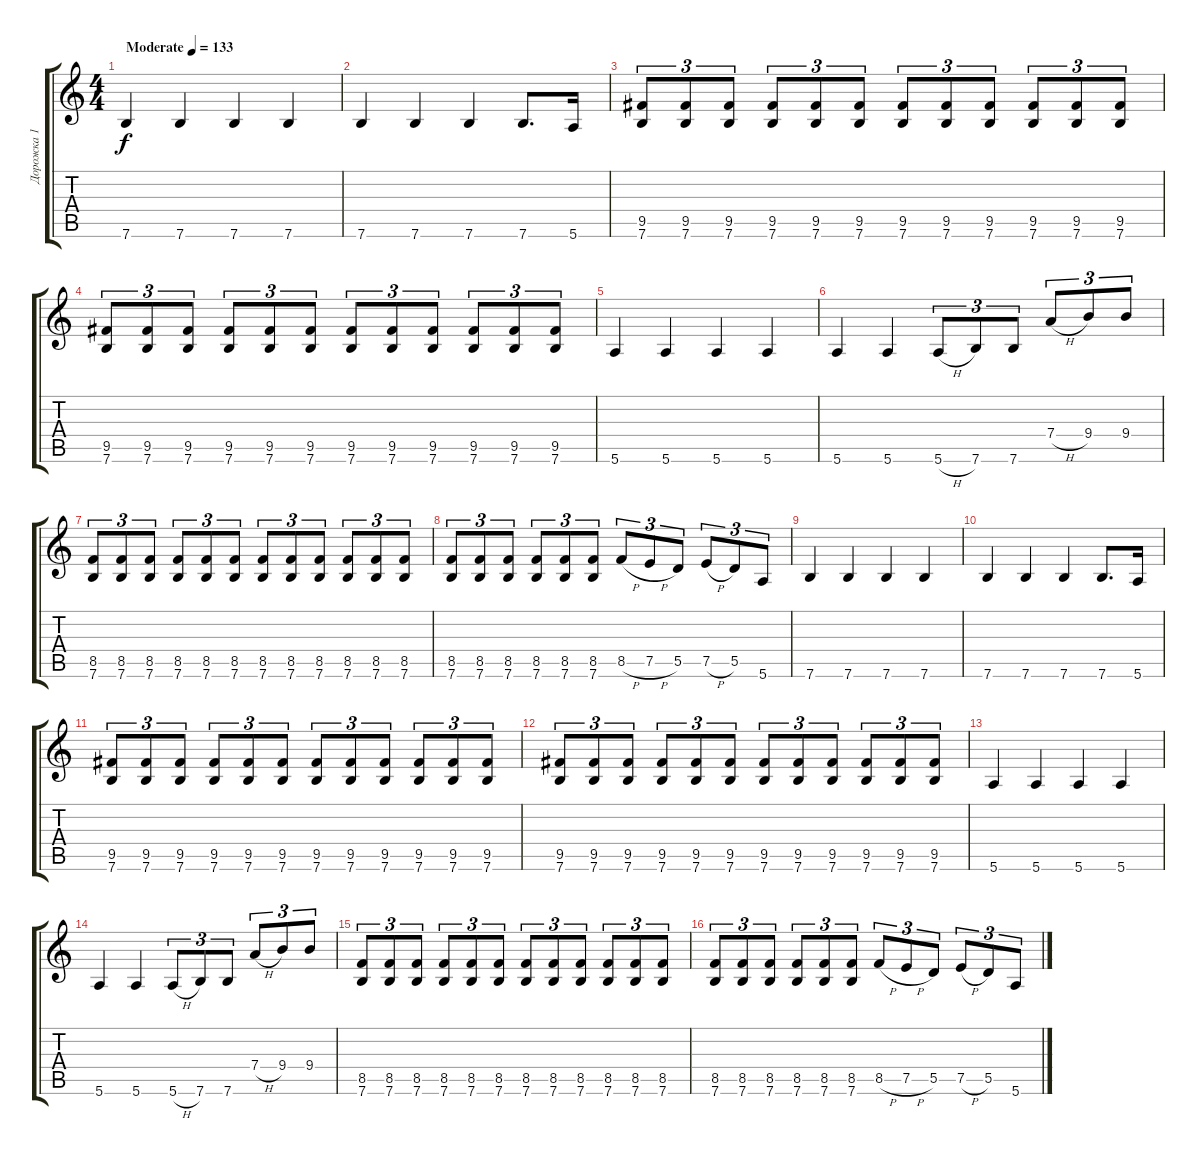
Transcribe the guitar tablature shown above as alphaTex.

\track ("Дорожка 1" "Дорожка 1") {instrument overdrivenguitar}
\staff {score tabs}
\tuning (E4 B3 G3 D3 A2 E2) {hide}
\ts (4 4)
\tempo (133 "Moderate")
\clef g2
\ks c
7.6.4{dy f instrument overdrivenguitar} 7.6.4 7.6.4 7.6.4 |
7.6.4 7.6.4 7.6.4 7.6.8{d} 5.6.16 |
(9.5 7.6).8{tu (3 2)} (9.5 7.6).8{tu (3 2)} (9.5 7.6).8{tu (3 2)} (9.5 7.6).8{tu (3 2)} (9.5 7.6).8{tu (3 2)} (9.5 7.6).8{tu (3 2)} (9.5 7.6).8{tu (3 2)} (9.5 7.6).8{tu (3 2)} (9.5 7.6).8{tu (3 2)} (9.5 7.6).8{tu (3 2)} (9.5 7.6).8{tu (3 2)} (9.5 7.6).8{tu (3 2)} |
(9.5 7.6).8{tu (3 2)} (9.5 7.6).8{tu (3 2)} (9.5 7.6).8{tu (3 2)} (9.5 7.6).8{tu (3 2)} (9.5 7.6).8{tu (3 2)} (9.5 7.6).8{tu (3 2)} (9.5 7.6).8{tu (3 2)} (9.5 7.6).8{tu (3 2)} (9.5 7.6).8{tu (3 2)} (9.5 7.6).8{tu (3 2)} (9.5 7.6).8{tu (3 2)} (9.5 7.6).8{tu (3 2)} |
5.6.4 5.6.4 5.6.4 5.6.4 |
5.6.4 5.6.4 5.6{h}.8{tu (3 2)} 7.6.8{tu (3 2)} 7.6.8{tu (3 2)} 7.4{h}.8{tu (3 2)} 9.4.8{tu (3 2)} 9.4.8{tu (3 2)} |
(8.5 7.6).8{tu (3 2)} (8.5 7.6).8{tu (3 2)} (8.5 7.6).8{tu (3 2)} (8.5 7.6).8{tu (3 2)} (8.5 7.6).8{tu (3 2)} (8.5 7.6).8{tu (3 2)} (8.5 7.6).8{tu (3 2)} (8.5 7.6).8{tu (3 2)} (8.5 7.6).8{tu (3 2)} (8.5 7.6).8{tu (3 2)} (8.5 7.6).8{tu (3 2)} (8.5 7.6).8{tu (3 2)} |
(8.5 7.6).8{tu (3 2)} (8.5 7.6).8{tu (3 2)} (8.5 7.6).8{tu (3 2)} (8.5 7.6).8{tu (3 2)} (8.5 7.6).8{tu (3 2)} (8.5 7.6).8{tu (3 2)} 8.5{h}.8{tu (3 2)} 7.5{h}.8{tu (3 2)} 5.5.8{tu (3 2)} 7.5{h}.8{tu (3 2)} 5.5.8{tu (3 2)} 5.6.8{tu (3 2)} |
7.6.4 7.6.4 7.6.4 7.6.4 |
7.6.4 7.6.4 7.6.4 7.6.8{d} 5.6.16 |
(9.5 7.6).8{tu (3 2)} (9.5 7.6).8{tu (3 2)} (9.5 7.6).8{tu (3 2)} (9.5 7.6).8{tu (3 2)} (9.5 7.6).8{tu (3 2)} (9.5 7.6).8{tu (3 2)} (9.5 7.6).8{tu (3 2)} (9.5 7.6).8{tu (3 2)} (9.5 7.6).8{tu (3 2)} (9.5 7.6).8{tu (3 2)} (9.5 7.6).8{tu (3 2)} (9.5 7.6).8{tu (3 2)} |
(9.5 7.6).8{tu (3 2)} (9.5 7.6).8{tu (3 2)} (9.5 7.6).8{tu (3 2)} (9.5 7.6).8{tu (3 2)} (9.5 7.6).8{tu (3 2)} (9.5 7.6).8{tu (3 2)} (9.5 7.6).8{tu (3 2)} (9.5 7.6).8{tu (3 2)} (9.5 7.6).8{tu (3 2)} (9.5 7.6).8{tu (3 2)} (9.5 7.6).8{tu (3 2)} (9.5 7.6).8{tu (3 2)} |
5.6.4 5.6.4 5.6.4 5.6.4 |
5.6.4 5.6.4 5.6{h}.8{tu (3 2)} 7.6.8{tu (3 2)} 7.6.8{tu (3 2)} 7.4{h}.8{tu (3 2)} 9.4.8{tu (3 2)} 9.4.8{tu (3 2)} |
(8.5 7.6).8{tu (3 2)} (8.5 7.6).8{tu (3 2)} (8.5 7.6).8{tu (3 2)} (8.5 7.6).8{tu (3 2)} (8.5 7.6).8{tu (3 2)} (8.5 7.6).8{tu (3 2)} (8.5 7.6).8{tu (3 2)} (8.5 7.6).8{tu (3 2)} (8.5 7.6).8{tu (3 2)} (8.5 7.6).8{tu (3 2)} (8.5 7.6).8{tu (3 2)} (8.5 7.6).8{tu (3 2)} |
(8.5 7.6).8{tu (3 2)} (8.5 7.6).8{tu (3 2)} (8.5 7.6).8{tu (3 2)} (8.5 7.6).8{tu (3 2)} (8.5 7.6).8{tu (3 2)} (8.5 7.6).8{tu (3 2)} 8.5{h}.8{tu (3 2)} 7.5{h}.8{tu (3 2)} 5.5.8{tu (3 2)} 7.5{h}.8{tu (3 2)} 5.5.8{tu (3 2)} 5.6.8{tu (3 2)}
